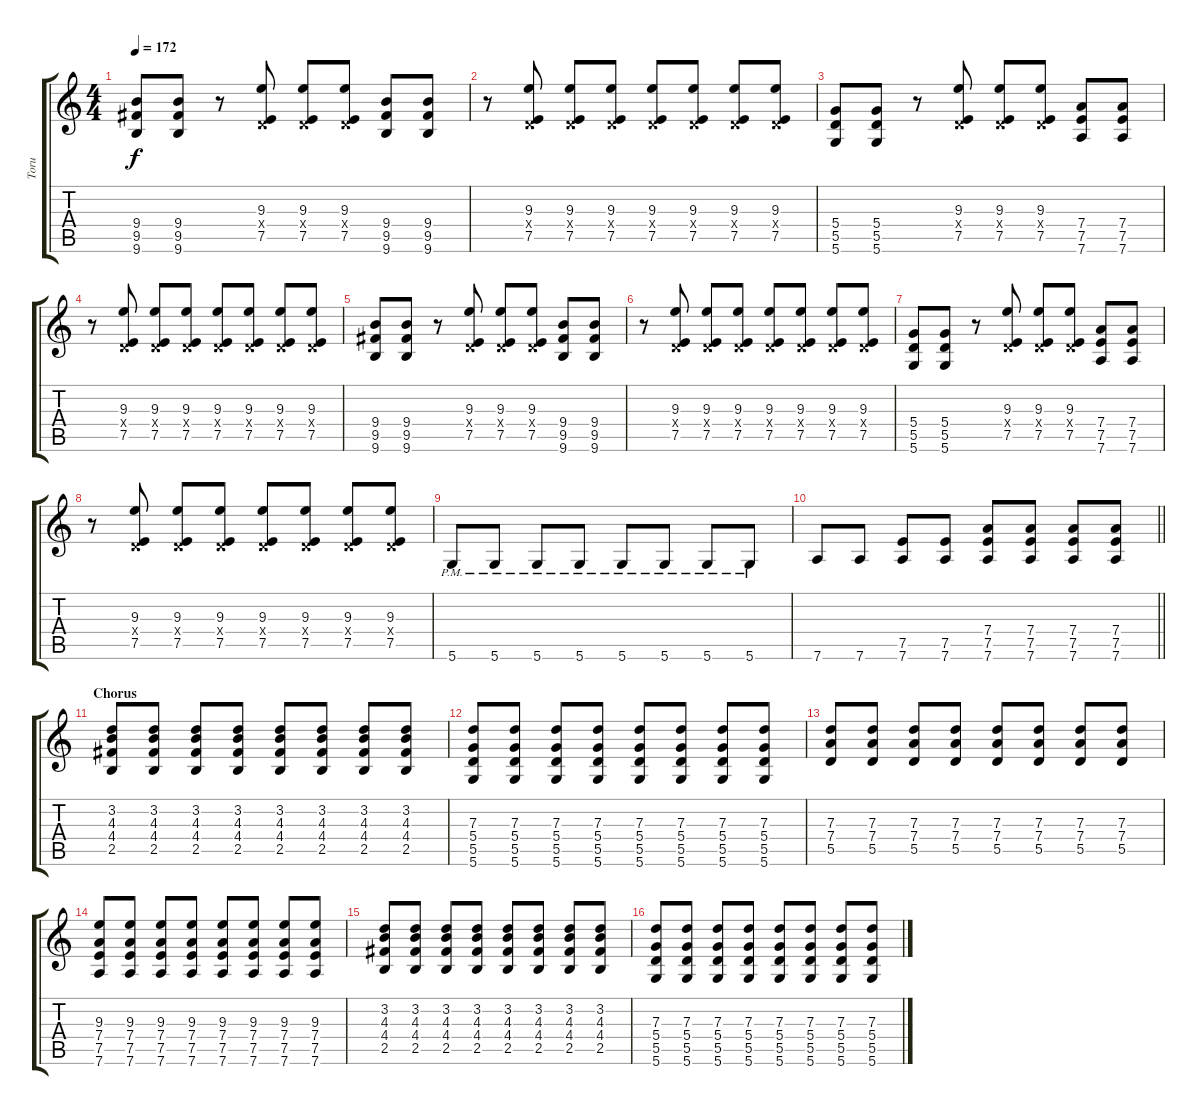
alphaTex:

\track ("Toru" "Toru") {instrument overdrivenguitar}
\staff {score tabs}
\tuning (E4 B3 G3 D3 A2 D2) {hide}
\ts (4 4)
\section ("" "")
\tempo 172
\clef g2
\ks c
(9.4 9.5 9.6).8{dy f} (9.4 9.5 9.6).8 r.8 (9.3 0.4{x} 7.5).8 (9.3 0.4{x} 7.5).8 (9.3 0.4{x} 7.5).8 (9.4 9.5 9.6).8 (9.4 9.5 9.6).8 |
r.8 (9.3 0.4{x} 7.5).8 (9.3 0.4{x} 7.5).8 (9.3 0.4{x} 7.5).8 (9.3 0.4{x} 7.5).8 (9.3 0.4{x} 7.5).8 (9.3 0.4{x} 7.5).8 (9.3 0.4{x} 7.5).8 |
(5.4 5.5 5.6).8 (5.4 5.5 5.6).8 r.8 (9.3 0.4{x} 7.5).8 (9.3 0.4{x} 7.5).8 (9.3 0.4{x} 7.5).8 (7.4 7.5 7.6).8 (7.4 7.5 7.6).8 |
r.8 (9.3 0.4{x} 7.5).8 (9.3 0.4{x} 7.5).8 (9.3 0.4{x} 7.5).8 (9.3 0.4{x} 7.5).8 (9.3 0.4{x} 7.5).8 (9.3 0.4{x} 7.5).8 (9.3 0.4{x} 7.5).8 |
(9.4 9.5 9.6).8 (9.4 9.5 9.6).8 r.8 (9.3 0.4{x} 7.5).8 (9.3 0.4{x} 7.5).8 (9.3 0.4{x} 7.5).8 (9.4 9.5 9.6).8 (9.4 9.5 9.6).8 |
r.8 (9.3 0.4{x} 7.5).8 (9.3 0.4{x} 7.5).8 (9.3 0.4{x} 7.5).8 (9.3 0.4{x} 7.5).8 (9.3 0.4{x} 7.5).8 (9.3 0.4{x} 7.5).8 (9.3 0.4{x} 7.5).8 |
(5.4 5.5 5.6).8 (5.4 5.5 5.6).8 r.8 (9.3 0.4{x} 7.5).8 (9.3 0.4{x} 7.5).8 (9.3 0.4{x} 7.5).8 (7.4 7.5 7.6).8 (7.4 7.5 7.6).8 |
r.8 (9.3 0.4{x} 7.5).8 (9.3 0.4{x} 7.5).8 (9.3 0.4{x} 7.5).8 (9.3 0.4{x} 7.5).8 (9.3 0.4{x} 7.5).8 (9.3 0.4{x} 7.5).8 (9.3 0.4{x} 7.5).8 |
5.6{pm}.8 5.6{pm}.8 5.6{pm}.8 5.6{pm}.8 5.6{pm}.8 5.6{pm}.8 5.6{pm}.8 5.6{pm}.8 |
\barLineRight lightlight
7.6.8 7.6.8 (7.5 7.6).8 (7.5 7.6).8 (7.4 7.5 7.6).8 (7.4 7.5 7.6).8 (7.4 7.5 7.6).8 (7.4 7.5 7.6).8 |
\section ("" "Chorus")
(3.2 4.3 4.4 2.5).8 (3.2 4.3 4.4 2.5).8 (3.2 4.3 4.4 2.5).8 (3.2 4.3 4.4 2.5).8 (3.2 4.3 4.4 2.5).8 (3.2 4.3 4.4 2.5).8 (3.2 4.3 4.4 2.5).8 (3.2 4.3 4.4 2.5).8 |
(7.3 5.4 5.5 5.6).8 (7.3 5.4 5.5 5.6).8 (7.3 5.4 5.5 5.6).8 (7.3 5.4 5.5 5.6).8 (7.3 5.4 5.5 5.6).8 (7.3 5.4 5.5 5.6).8 (7.3 5.4 5.5 5.6).8 (7.3 5.4 5.5 5.6).8 |
(7.3 7.4 5.5).8 (7.3 7.4 5.5).8 (7.3 7.4 5.5).8 (7.3 7.4 5.5).8 (7.3 7.4 5.5).8 (7.3 7.4 5.5).8 (7.3 7.4 5.5).8 (7.3 7.4 5.5).8 |
(9.3 7.4 7.5 7.6).8 (9.3 7.4 7.5 7.6).8 (9.3 7.4 7.5 7.6).8 (9.3 7.4 7.5 7.6).8 (9.3 7.4 7.5 7.6).8 (9.3 7.4 7.5 7.6).8 (9.3 7.4 7.5 7.6).8 (9.3 7.4 7.5 7.6).8 |
(3.2 4.3 4.4 2.5).8 (3.2 4.3 4.4 2.5).8 (3.2 4.3 4.4 2.5).8 (3.2 4.3 4.4 2.5).8 (3.2 4.3 4.4 2.5).8 (3.2 4.3 4.4 2.5).8 (3.2 4.3 4.4 2.5).8 (3.2 4.3 4.4 2.5).8 |
(7.3 5.4 5.5 5.6).8 (7.3 5.4 5.5 5.6).8 (7.3 5.4 5.5 5.6).8 (7.3 5.4 5.5 5.6).8 (7.3 5.4 5.5 5.6).8 (7.3 5.4 5.5 5.6).8 (7.3 5.4 5.5 5.6).8 (7.3 5.4 5.5 5.6).8
